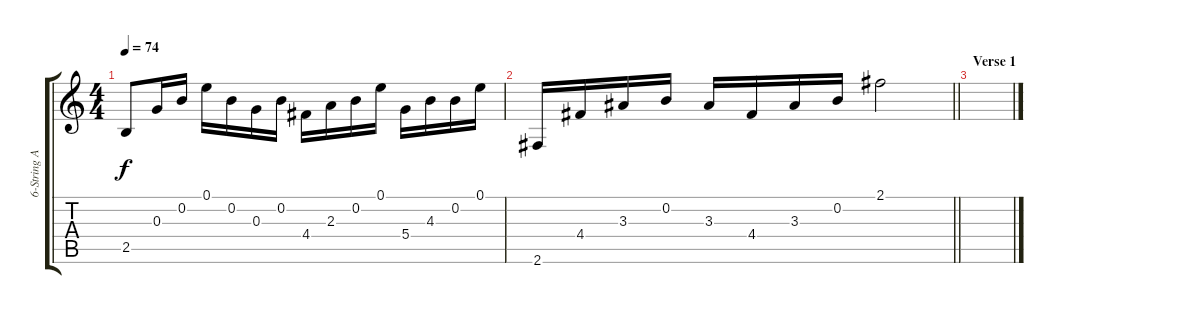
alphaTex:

\track ("6-String Acoustic" "6-String A") {instrument acousticguitarnylon}
\staff {score tabs}
\tuning (E4 B3 G3 D3 A2 E2) {hide}
\ts (4 4)
\tempo 74
\clef g2
\ks c
2.5.8{dy f} 0.3.16 0.2.16 0.1.16 0.2.16 0.3.16 0.2.16 4.4.16 2.3.16 0.2.16 0.1.16 5.4.16 4.3.16 0.2.16 0.1.16 |
\barLineRight lightlight
2.6.16 4.4.16 3.3.16 0.2.16 3.3.16 4.4.16 3.3.16 0.2.16 2.1.2 |
\section ("" "Verse 1")
